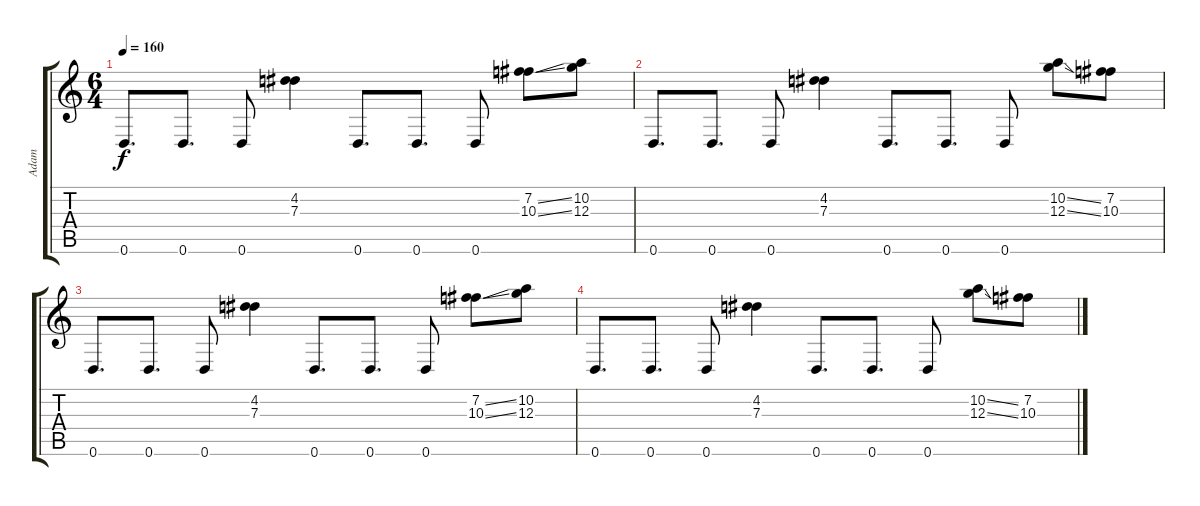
\track ("Adam" "Adam") {instrument distortionguitar}
\staff {score tabs}
\tuning (E4 B3 G3 D3 A2 D2) {hide}
\ts (6 4)
\tempo 160
\clef g2
\ks c
0.6.8{d dy f} 0.6.8{d} 0.6.8 (4.2 7.3).4 0.6.8{d} 0.6.8{d} 0.6.8 (7.2{ss} 10.3{ss}).8 (10.2 12.3).8 |
0.6.8{d} 0.6.8{d} 0.6.8 (4.2 7.3).4 0.6.8{d} 0.6.8{d} 0.6.8 (10.2{ss} 12.3{ss}).8 (7.2 10.3).8 |
0.6.8{d} 0.6.8{d} 0.6.8 (4.2 7.3).4 0.6.8{d} 0.6.8{d} 0.6.8 (7.2{ss} 10.3{ss}).8 (10.2 12.3).8 |
0.6.8{d} 0.6.8{d} 0.6.8 (4.2 7.3).4 0.6.8{d} 0.6.8{d} 0.6.8 (10.2{ss} 12.3{ss}).8 (7.2 10.3).8
